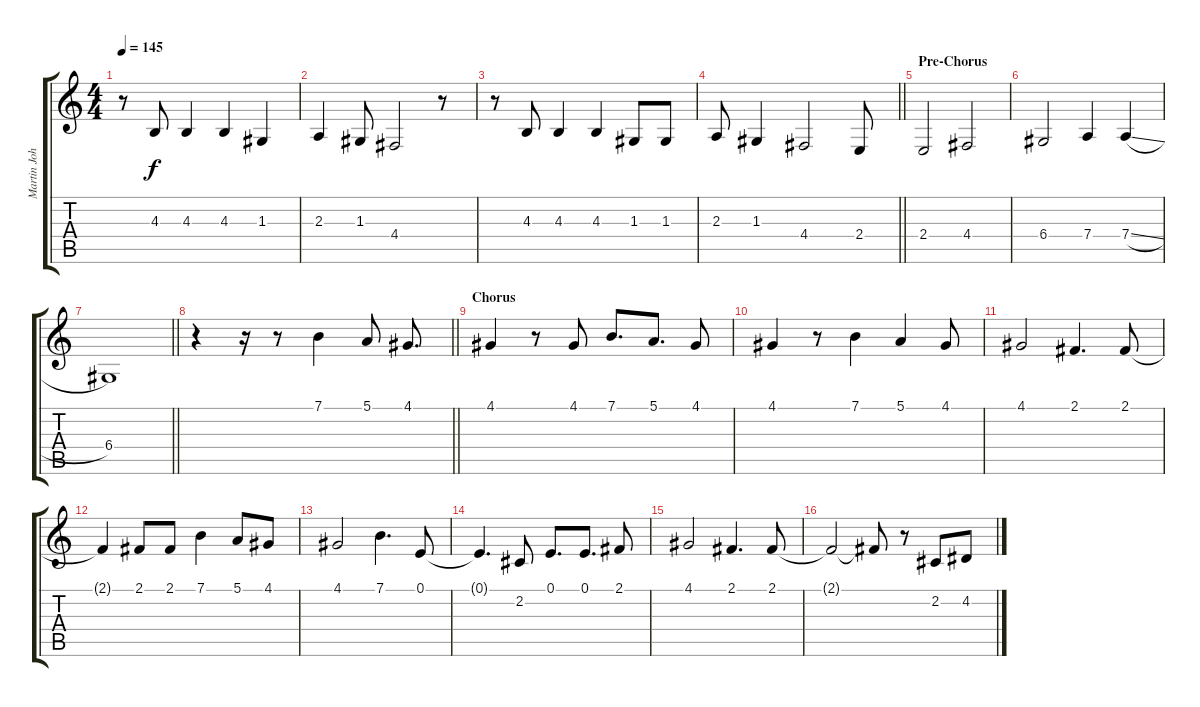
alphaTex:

\track ("Martin Johnson (Vocals)" "Martin Joh") {instrument clarinet}
\staff {score tabs}
\tuning (E4 B3 G3 D3 A2 E2) {hide}
\ts (4 4)
\tempo 145
\clef g2
\ks c
r.8{dy f} 4.3.8 4.3.4 4.3.4 1.3.4 |
2.3.4 1.3.8 4.4.2 r.8 |
r.8 4.3.8 4.3.4 4.3.4 1.3.8 1.3.8 |
\barLineRight lightlight
2.3.8 1.3.4 4.4.2 2.4.8 |
\section ("" "Pre-Chorus")
2.4.2 4.4.2 |
6.4.2 7.4.4 7.4{sl}.4 |
\barLineRight lightlight
6.4.1 |
\section ("" "")
\barLineRight lightlight
r.4 r.16 r.8 7.1.4 5.1.8 4.1.8{d} |
\section ("" "Chorus")
4.1.4 r.8 4.1.8 7.1.8{d} 5.1.8{d} 4.1.8 |
4.1.4 r.8 7.1.4 5.1.4 4.1.8 |
4.1.2 2.1.4{d} 2.1.8 |
2.1{t}.4 2.1.8 2.1.8 7.1.4 5.1.8 4.1.8 |
4.1.2 7.1.4{d} 0.1.8 |
0.1{t}.4{d} 2.2.8 0.1.8{d} 0.1.8{d} 2.1.8 |
4.1.2 2.1.4{d} 2.1.8 |
2.1{t}.2 2.1{t}.8 r.8 2.2.8 4.2.8
